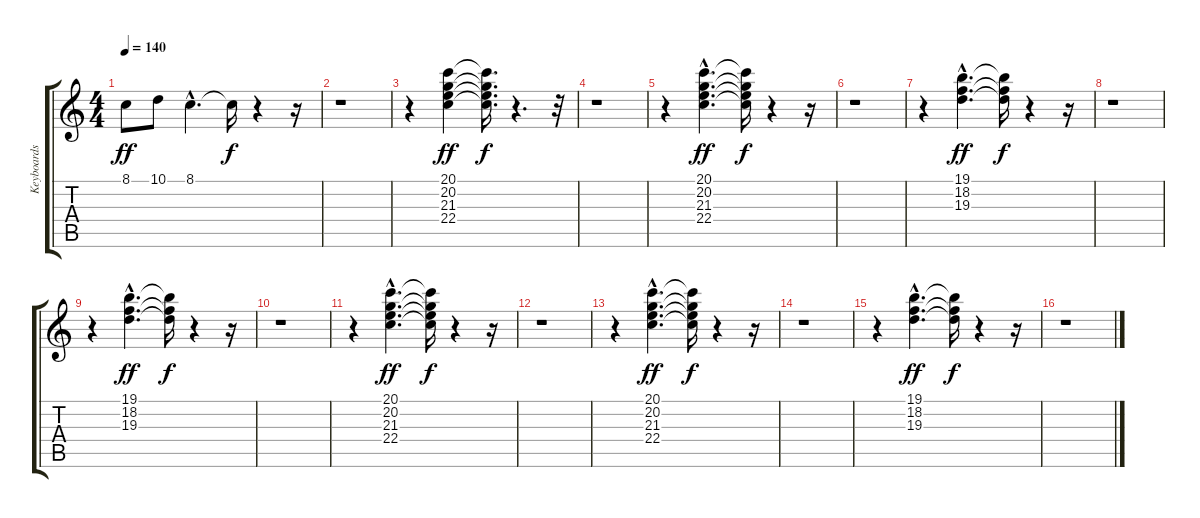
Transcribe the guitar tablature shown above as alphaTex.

\track ("Keyboards" "Keyboards") {instrument vibraphone}
\staff {score tabs}
\tuning (E4 B3 G3 D3 A2 E2) {hide}
\ts (4 4)
\tempo 140
\clef g2
\ks c
8.1.8{dy ff} 10.1.8 8.1{hac}.4{d} 8.1{t}.16{dy f} r.4 r.16 |
r.1 |
r.4 (20.1 20.2 21.3 22.4).4{dy ff instrument violin} (20.1{t} 20.2{t} 21.3{t} 22.4{t}).16{d dy f} r.4{d} r.32 |
r.1 |
r.4 (20.1{hac} 20.2{hac} 21.3{hac} 22.4{hac}).4{d dy ff} (20.1{t} 20.2{t} 21.3{t} 22.4{t}).16{dy f} r.4 r.16 |
r.1 |
r.4 (19.1{hac} 18.2{hac} 19.3{hac}).4{d dy ff} (19.1{t} 18.2{t} 19.3{t}).16{dy f} r.4 r.16 |
r.1 |
r.4 (19.1{hac} 18.2{hac} 19.3{hac}).4{d dy ff} (19.1{t} 18.2{t} 19.3{t}).16{dy f} r.4 r.16 |
r.1 |
r.4 (20.1{hac} 20.2{hac} 21.3{hac} 22.4{hac}).4{d dy ff} (20.1{t} 20.2{t} 21.3{t} 22.4{t}).16{dy f} r.4 r.16 |
r.1 |
r.4 (20.1{hac} 20.2{hac} 21.3{hac} 22.4{hac}).4{d dy ff} (20.1{t} 20.2{t} 21.3{t} 22.4{t}).16{dy f} r.4 r.16 |
r.1 |
r.4 (19.1{hac} 18.2{hac} 19.3{hac}).4{d dy ff} (19.1{t} 18.2{t} 19.3{t}).16{dy f} r.4 r.16 |
r.1
